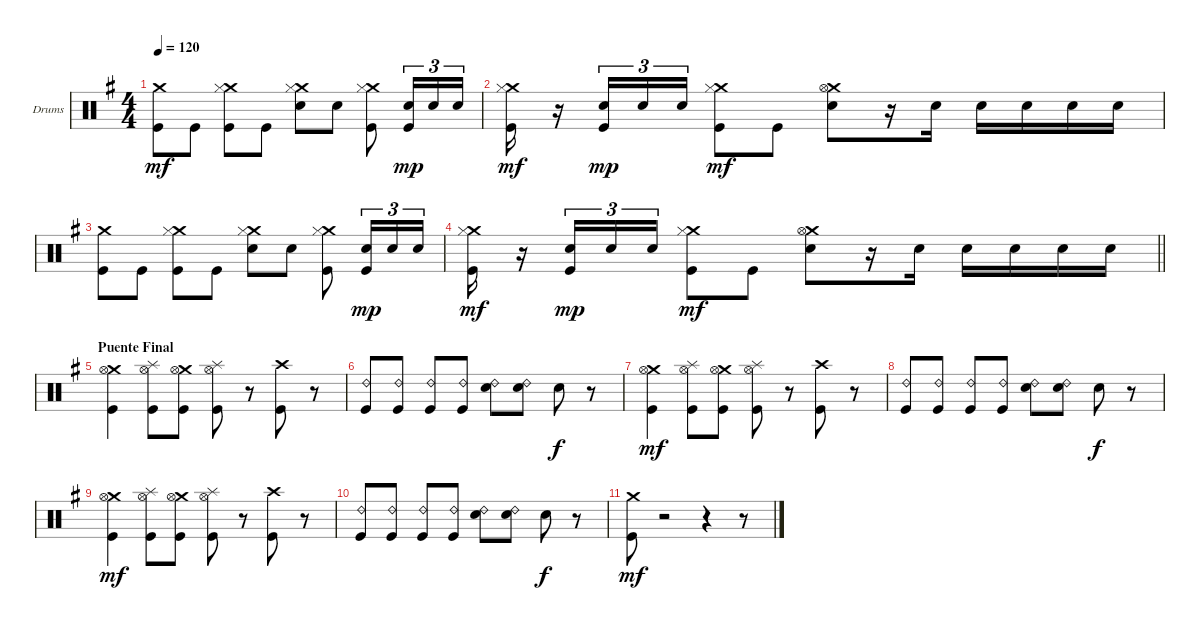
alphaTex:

\bracketExtendMode groupsimilarinstruments
\firstSystemTrackNameOrientation horizontal
\otherSystemsTrackNameOrientation horizontal
\track ("Drumkit" "Drums") {instrument percussion}
\staff {score}
\articulation defaults
\ts (4 4)
\tempo 120
\clef neutral
\ks g
("Crash medium (hit)" "Kick (hit)").8{dy mf} "Kick (hit)".8 ("Crash medium (hit)" "Hi-Hat (closed)" "Kick (hit)").8 "Kick (hit)".8 ("Crash medium (hit)" "Hi-Hat (closed)" "Snare (hit) 2").8 "Snare (hit) 2".8 ("Crash medium (hit)" "Hi-Hat (closed)" "Kick (hit)").8 ("Snare (hit) 2" "Kick (hit)").16{tu (3 2) dy mp} "Snare (hit) 2".16{tu (3 2)} "Snare (hit) 2".16{tu (3 2)} |
("Crash medium (hit)" "Hi-Hat (closed)" "Kick (hit)").16{dy mf} r.16 ("Snare (hit) 2" "Kick (hit)").16{tu (3 2) dy mp} "Snare (hit) 2".16{tu (3 2)} "Snare (hit) 2".16{tu (3 2)} ("Crash medium (hit)" "Hi-Hat (closed)" "Kick (hit)").8{dy mf} "Kick (hit)".8 ("Crash medium (hit)" "Hi-Hat (open)" "Snare (hit) 2").8 r.16 "Snare (hit) 2".16 "Snare (hit) 2".16 "Snare (hit) 2".16 "Snare (hit) 2".16 "Snare (hit) 2".16 |
("Crash medium (hit)" "Kick (hit)").8 "Kick (hit)".8 ("Crash medium (hit)" "Hi-Hat (closed)" "Kick (hit)").8 "Kick (hit)".8 ("Crash medium (hit)" "Hi-Hat (closed)" "Snare (hit) 2").8 "Snare (hit) 2".8 ("Crash medium (hit)" "Hi-Hat (closed)" "Kick (hit)").8 ("Snare (hit) 2" "Kick (hit)").16{tu (3 2) dy mp} "Snare (hit) 2".16{tu (3 2)} "Snare (hit) 2".16{tu (3 2)} |
\barLineRight lightlight
("Crash medium (hit)" "Hi-Hat (closed)" "Kick (hit)").16{dy mf} r.16 ("Snare (hit) 2" "Kick (hit)").16{tu (3 2) dy mp} "Snare (hit) 2".16{tu (3 2)} "Snare (hit) 2".16{tu (3 2)} ("Crash medium (hit)" "Hi-Hat (closed)" "Kick (hit)").8{dy mf} "Kick (hit)".8 ("Crash medium (hit)" "Hi-Hat (open)" "Snare (hit) 2").8 r.16 "Snare (hit) 2".16 "Snare (hit) 2".16 "Snare (hit) 2".16 "Snare (hit) 2".16 "Snare (hit) 2".16 |
\section ("" "Puente Final")
("Crash medium (hit)" "Hi-Hat (open)" "Kick (hit)").4 ("Splash (hit)" "Hi-Hat (open)" "Kick (hit)").8 ("Crash medium (hit)" "Hi-Hat (open)" "Kick (hit)").8 ("Splash (hit)" "Hi-Hat (open)" "Kick (hit)").8 r.8 ("Crash high (hit)" "Kick (hit)").8 r.8 |
("Ride (bell) 2" "Kick (hit)").8 ("Ride (bell) 2" "Kick (hit)").8 ("Ride (bell) 2" "Kick (hit)").8 ("Ride (bell) 2" "Kick (hit)").8 ("Ride (bell) 2" "Snare (hit) 2").8 ("Ride (bell) 2" "Snare (hit) 2").8 "Snare (hit) 2".8{dy f} r.8 |
("Crash medium (hit)" "Hi-Hat (open)" "Kick (hit)").4{dy mf} ("Splash (hit)" "Hi-Hat (open)" "Kick (hit)").8 ("Crash medium (hit)" "Hi-Hat (open)" "Kick (hit)").8 ("Splash (hit)" "Hi-Hat (open)" "Kick (hit)").8 r.8 ("Crash high (hit)" "Kick (hit)").8 r.8 |
("Ride (bell) 2" "Kick (hit)").8 ("Ride (bell) 2" "Kick (hit)").8 ("Ride (bell) 2" "Kick (hit)").8 ("Ride (bell) 2" "Kick (hit)").8 ("Ride (bell) 2" "Snare (hit) 2").8 ("Ride (bell) 2" "Snare (hit) 2").8 "Snare (hit) 2".8{dy f} r.8 |
("Crash medium (hit)" "Hi-Hat (open)" "Kick (hit)").4{dy mf} ("Splash (hit)" "Hi-Hat (open)" "Kick (hit)").8 ("Crash medium (hit)" "Hi-Hat (open)" "Kick (hit)").8 ("Splash (hit)" "Hi-Hat (open)" "Kick (hit)").8 r.8 ("Crash high (hit)" "Kick (hit)").8 r.8 |
("Ride (bell) 2" "Kick (hit)").8 ("Ride (bell) 2" "Kick (hit)").8 ("Ride (bell) 2" "Kick (hit)").8 ("Ride (bell) 2" "Kick (hit)").8 ("Ride (bell) 2" "Snare (hit) 2").8 ("Ride (bell) 2" "Snare (hit) 2").8 "Snare (hit) 2".8{dy f} r.8 |
("Crash medium (hit)" "Kick (hit)").8{dy mf} r.2 r.4 r.8
